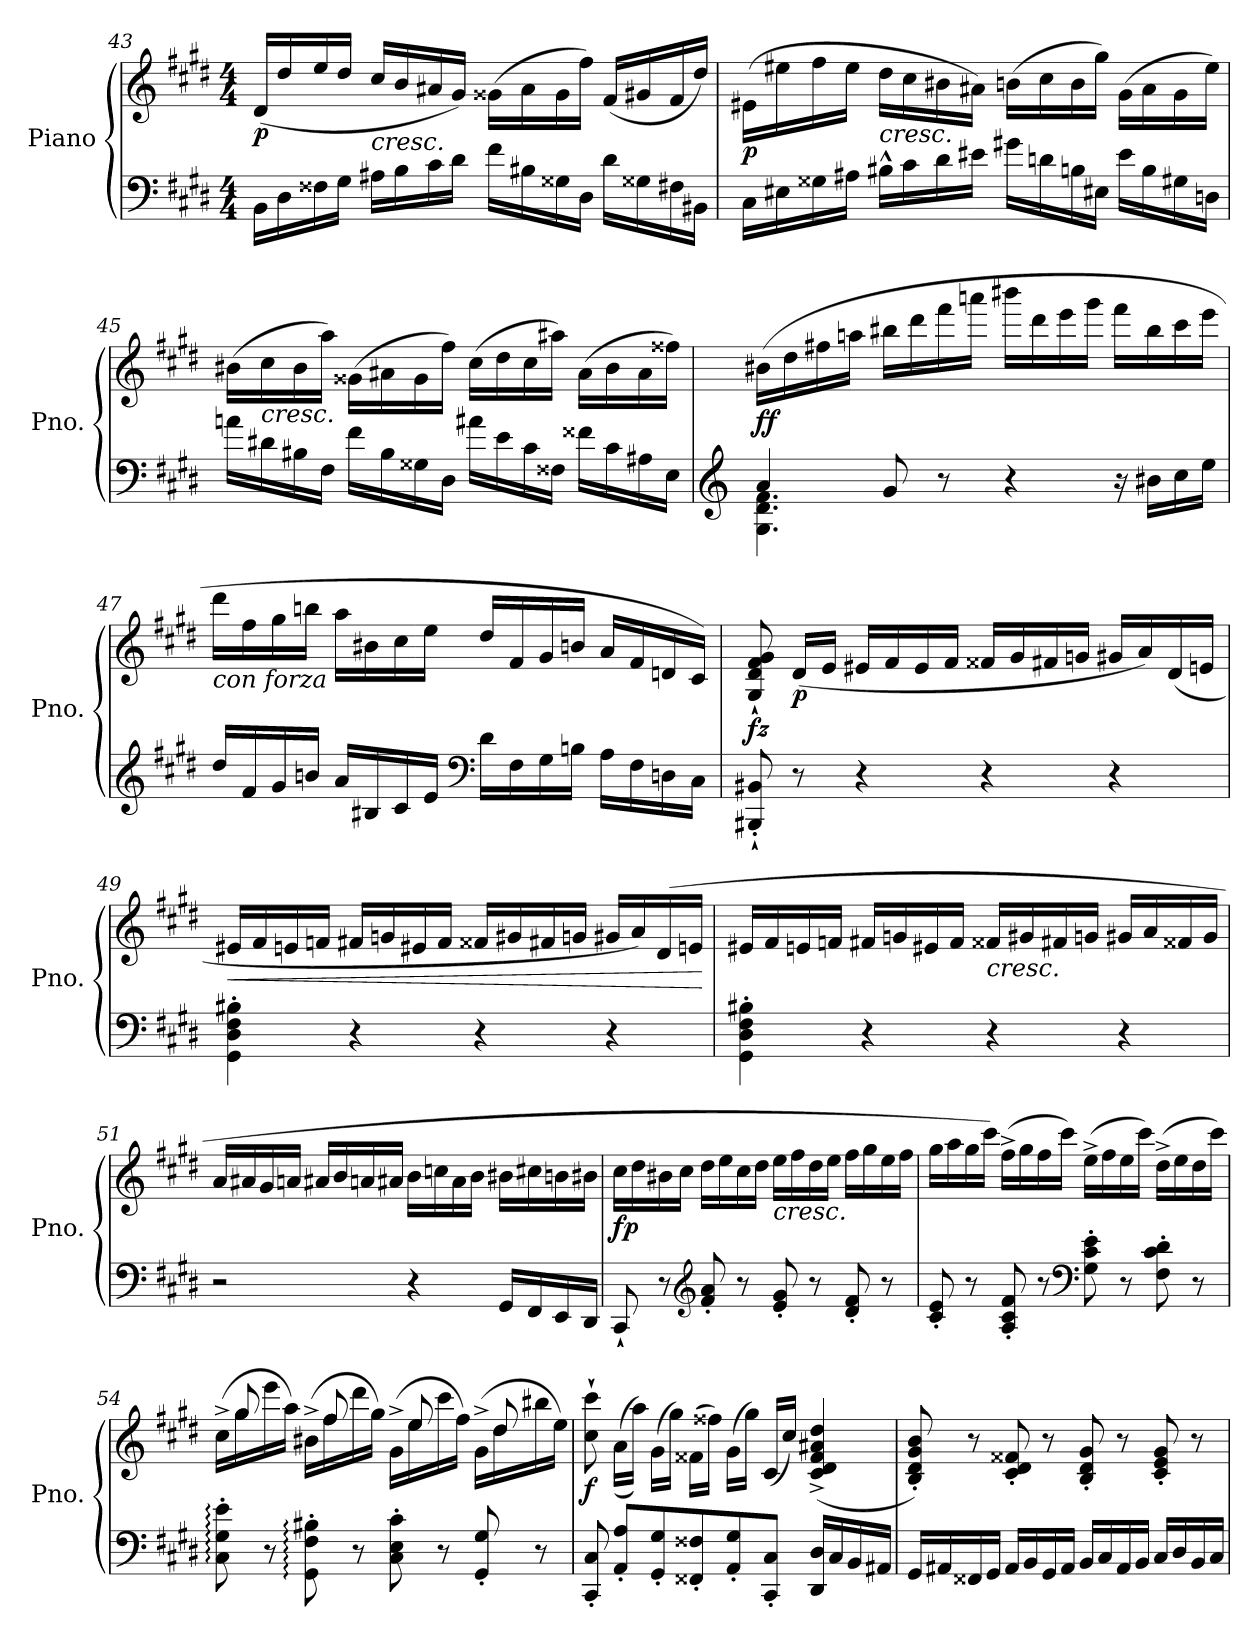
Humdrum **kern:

**kern	**kern	**dynam
*part1	*part1	*part1
*staff2	*staff1	*staff1/2
*I"Piano	*	*
*I'Pno.	*	*
*clefF4	*clefG2	*
*k[f#c#g#d#]	*k[f#c#g#d#]	*
*M4/4	*M4/4	*
=43	=43	=43
!	!	!LO:DY:b
16BB\LL	(>16d#/LL	p
16D#\	16dd#/	.
16F##X\	16ee/	.
16G#\JJ	16dd#/JJ	.
!	!LO:TX:b:i:t=cresc.	!
16A#X\LL	16cc#/LL	.
16B\	16b/	.
16c#\	16a#X/	.
16d#\JJ	16g#/JJ)	.
16f#\LL	(>16g##X\LL	.
16B#X\	16a#\	.
16G##X\	16g##\	.
16D#\JJ	16ff#\JJ)	.
16d#\LL	(<16f#/LL	.
16G##X\	16g#X/	.
16F#X\	16f#/	.
16BB#X\JJ	16dd#/JJ)	.
!!LO:LB:g=z
=44	=44	=44
!	!	!LO:DY:b
16C#\LL	(>16e#X\LL	p
16E#X\	16ee#X\	.
16G##X\	16ff#\	.
16A#X\JJ	16ee#\JJ	.
!	!LO:TX:b:i:t=cresc.	!
16B#X^^\LL	16dd#\LL	.
16c#\	16cc#\	.
16d#\	16b#X\	.
16e#X\JJ	16a#X\JJ)	.
16g#X\LL	(>16bn\LL	.
16dn\	16cc#\	.
16Bn\	16b\	.
16E#X\JJ	16gg#\JJ)	.
16e#\LL	(>16g#\LL	.
16B\	16a#\	.
16G#X\	16g#\	.
16Dn\JJ	16ee#\JJ)	.
=45	=45	=45
16an\LL	(>16b#X\LL	.
!	!LO:TX:b:i:t=cresc.	!
16d#X\	16cc#\	.
16B#X\	16b#\	.
16F#\JJ	16aa\JJ)	.
16f#\LL	(>16g##X\LL	.
16B#\	16a#X\	.
16G##X\	16g##\	.
16D#\JJ	16ff#\JJ)	.
16a#X\LL	(>16cc#\LL	.
16e\	16dd#\	.
16c#\	16cc#\	.
16F##X\JJ	16aa#X\JJ)	.
16f##X\LL	(>16a#\LL	.
16c#\	16b#\	.
16A#X\	16a#\	.
16E\JJ	16ff##X\JJ)	.
!!LO:LB:g=z
=46	=46	=46
*clefG2	*	*
*^	*	*
!	!	!	!LO:DY:b
4a/	4.G#\ 4.d#\ 4.f#\	(>16b#X\LL	ff
.	.	16dd#\	.
.	.	16ff#X\	.
.	.	16aan\JJ	.
8g#/	.	16bb#X\LL	.
.	.	16ddd#\	.
8r	2ryy	16fff#\	.
.	.	16aaan\JJ	.
4r	.	16bbb#X\LL	.
.	.	16ddd#\	.
.	.	16eee\	.
.	.	16ggg#\JJ	.
16r	.	16fff#\LL	.
16b#X\LL	.	16bb#\	.
16cc#\	8ryy	16ccc#\	.
16ee\JJ	.	16eee\JJ	.
*v	*v	*	*
=47	=47	=47
!	!LO:TX:b:i:t=con forza	!
16dd#/LL	16ddd#\LL	.
16f#/	16ff#\	.
16g#/	16gg#\	.
16bn/JJ	16bbn\JJ	.
16a/LL	16aa\LL	.
16B#X/	16b#X\	.
16c#/	16cc#\	.
16e/JJ	16ee\JJ	.
*clefF4	*	*
16d#\LL	16dd#/LL	.
16F#\	16f#/	.
16G#\	16g#/	.
16Bn\JJ	16bn/JJ	.
16A\LL	16a/LL	.
16F#\	16f#/	.
16Dn\	16dn/	.
16C#\JJ	16c#/JJ)	.
!!LO:LB:g=z
=48	=48	=48
!	!	!LO:DY:b
8BBB#X/'` 8BB#X/'`	8G#/` 8d#/` 8f#/` 8g#/`	fz
!	!	!LO:DY:b
8r	(<16d#/LL	p
.	16e/JJ	.
4r	16e#X/LL	.
.	16f#/	.
.	16e#/	.
.	16f#/JJ	.
4r	16f##X/LL	.
.	16g#/	.
.	16f#X/	.
.	16gn/JJ	.
4r	16g#X/LL	.
.	16a/)	.
.	(<16d#/	.
.	16en/JJ	.
=49	=49	=49
!	!	!LO:HP:b
4GG#\' 4D#\' 4F#\' 4B#X\'	16e#X/LL	<
.	16f#/	.
.	16en/	.
.	16fn/JJ	.
4r	16f#X/LL	.
.	16gn/	.
.	16e#X/	.
.	16f#/JJ	.
4r	16f##X/LL	.
.	16g#X/	.
.	16f#X/	.
.	16gn/JJ	.
4r	16g#X/LL	.
.	16a/)	.
.	(>16d#/	.
.	16en/JJ	.
.	.	[
!!LO:LB:g=z
=50	=50	=50
4GG#\' 4D#\' 4F#\' 4B#X\'	16e#X/LL	.
.	16f#/	.
.	16en/	.
.	16fn/JJ	.
4r	16f#X/LL	.
.	16gn/	.
.	16e#X/	.
.	16f#/JJ	.
!	!LO:TX:b:i:t=cresc.	!
4r	16f##X/LL	.
.	16g#X/	.
.	16f#X/	.
.	16gn/JJ	.
4r	16g#X/LL	.
.	16a/	.
.	16f##X/	.
.	16g#/JJ	.
=51	=51	=51
2r	16a/LL	.
.	16a#X/	.
.	16g#/	.
.	16an/JJ	.
.	16a#X/LL	.
.	16b/	.
.	16an/	.
.	16a#X/JJ	.
4r	16b\LL	.
.	16ccn\	.
.	16a#\	.
.	16b\JJ	.
16GG#/LL	16b#X\LL	.
16FF#/	16cc#X\	.
16EE/	16bn\	.
16DD#/JJ	16b#X\JJ	.
!!LO:LB:g=z
=52	=52	=52
!	!	!LO:DY:b
8CC#`/	16cc#\LL	fp
.	16dd#\	.
8r	16b#X\	.
.	16cc#\JJ	.
*clefG2	*	*
8f#/' 8a/'	16dd#\LL	.
.	16ee\	.
8r	16cc#\	.
.	16dd#\JJ	.
!	!LO:TX:b:i:t=cresc.	!
8e/' 8g#/'	16ee\LL	.
.	16ff#\	.
8r	16dd#\	.
.	16ee\JJ	.
8d#/' 8f#/'	16ff#\LL	.
.	16gg#\	.
8r	16ee\	.
.	16ff#\JJ	.
=53	=53	=53
8c#/' 8e/'	16gg#\LL	.
.	16aa\	.
8r	16gg#\	.
.	16ccc#\JJ)	.
8A/' 8c#/' 8f#/'	(>16ff#^\LL	.
.	16gg#\	.
8r	16ff#\	.
.	16ccc#\JJ)	.
*clefF4	*	*
8G#\' 8c#\' 8e\'	(>16ee^\LL	.
.	16ff#\	.
8r	16ee\	.
.	16ccc#\JJ)	.
8F#\' 8c#\' 8d#\'	(>16dd#^\LL	.
.	16ee\	.
8r	16dd#\	.
.	16ccc#\JJ)	.
=54	=54	=54
*	*^	*
8C#\:' 8G#\:' 8e\:'	(<16cc#^\LL	16ryy	.
.	16gg#\	8gg#/	.
8r	16eee\	.	.
.	16aa\JJ)	8ryy	.
8GG#\:' 8F#\:' 8B#X\:'	(<16b#X^\LL	.	.
.	16ff#\	8ff#/	.
8r	16ddd#\	.	.
.	16gg#\JJ)	8ryy	.
8C#\' 8E\' 8c#\'	(<16g#^\LL	.	.
.	16ee\	8ee/	.
8r	16ccc#\	.	.
.	16ff#\JJ)	8ryy	.
8GG#/' 8G#/'	(<16g#^\LL	.	.
.	16dd#\	8dd#/	.
8r	16bb#X\	.	.
.	16ee\JJ)	16ryy	.
!!LO:LB:g=z
=55	=55	=55	=55
!	!	!	!LO:DY:b
*	*v	*v	*
8CC#/' 8C#/'	8cc#\` 8ccc#\`	f
8AA/' 8A/'L	(>(>16a\LL	.
.	16aa\JJ))	.
8GG#/' 8G#/'	(>16g#\LL	.
.	16gg#\JJ)	.
8FF##X/' 8F##X/'	(>16f##X\LL	.
.	16ff##X\JJ)	.
8AA/' 8G#/'	(>16g#\LL	.
.	16gg#\JJ)	.
8CC#/' 8C#/'J	(<16c#/LL	.
.	16cc#/JJ)	.
16DD#/ 16D#/LL	(<4c#/^ 4d#/^ 4f##/^ 4a#X/^ 4dd#/^	.
16C#/	.	.
16BB/	.	.
16AA#X/JJ	.	.
=56	=56	=56
16GG#/LL	8B/' 8d#/' 8g#/' 8b/')	.
16AA#X/	.	.
16FF##X/	8r	.
16GG#/JJ	.	.
16AA#/LL	8c#/' 8d#/' 8f##X/'	.
16BB/	.	.
16GG#/	8r	.
16AA#/JJ	.	.
16BB/LL	8B/' 8d#/' 8g#/'	.
16C#/	.	.
16AA#/	8r	.
16BB/JJ	.	.
16C#/LL	8c#/' 8e/' 8g#/'	.
16D#/	.	.
16BB/	8r	.
16C#/JJ	.	.
=	=	=
*-	*-	*-
